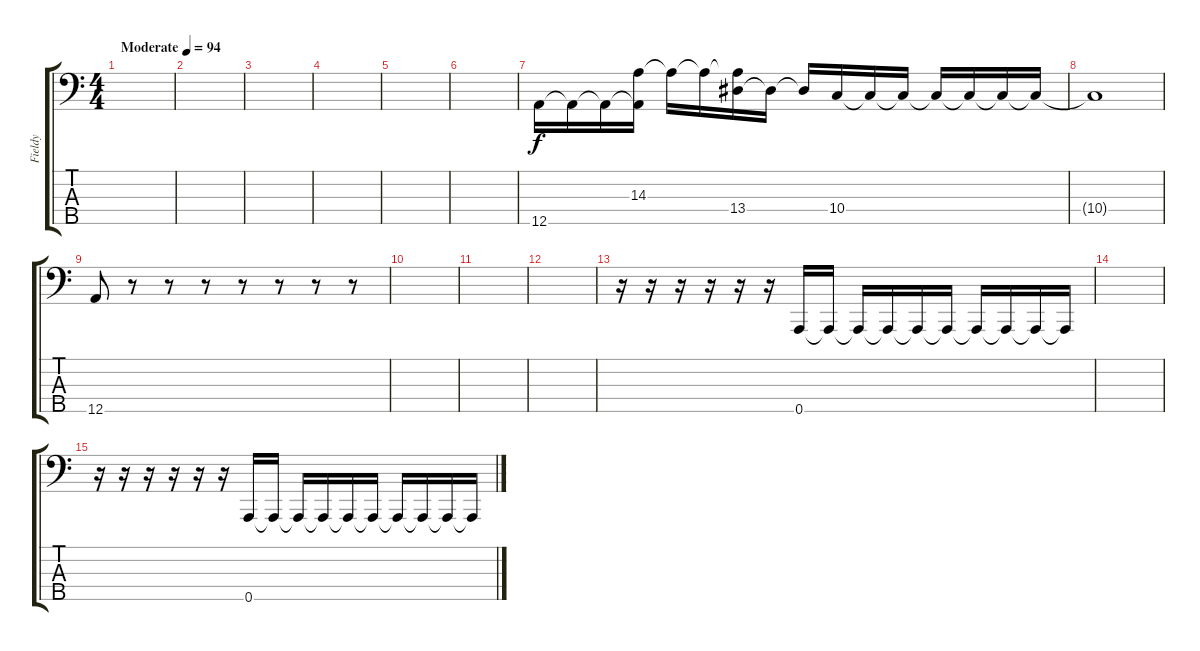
\track ("Fieldy" "Fieldy") {instrument electricbasspick}
\staff {score tabs}
\tuning (F2 C2 G1 D1 A0) {hide}
\ts (4 4)
\tempo (94 "Moderate")
\clef f4
\ks c
|
|
|
|
|
|
12.5.16 12.5{t}.16 12.5{t}.16 (14.3 12.5{t}).16 14.3{t}.16 14.3{t}.16 (14.3{t} 13.4).16 13.4{t}.16 13.4{t}.16 10.4.16 10.4{t}.16 10.4{t}.16 10.4{t}.16 10.4{t}.16 10.4{t}.16 10.4{t}.16 |
10.4{t}.1 |
12.5.8 r.8 r.8 r.8 r.8 r.8 r.8 r.8 |
|
|
|
r.16 r.16 r.16 r.16 r.16 r.16 0.5.16 0.5{t}.16 0.5{t}.16 0.5{t}.16 0.5{t}.16 0.5{t}.16 0.5{t}.16 0.5{t}.16 0.5{t}.16 0.5{t}.16 |
|
r.16 r.16 r.16 r.16 r.16 r.16 0.5.16 0.5{t}.16 0.5{t}.16 0.5{t}.16 0.5{t}.16 0.5{t}.16 0.5{t}.16 0.5{t}.16 0.5{t}.16 0.5{t}.16
